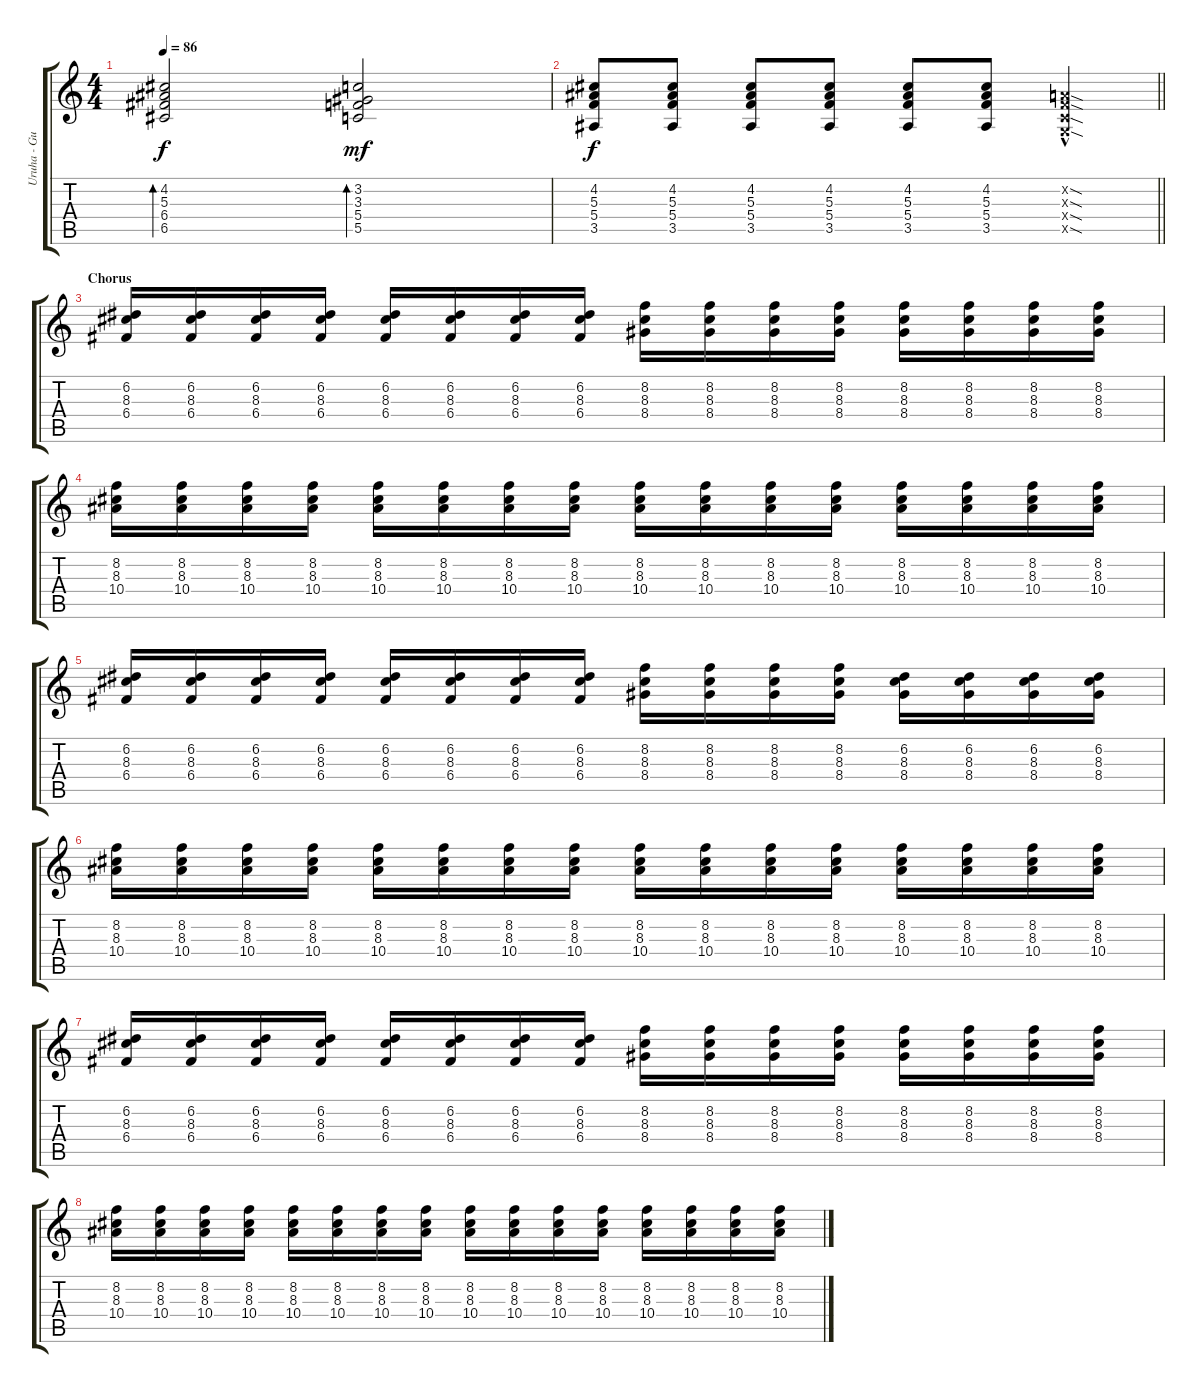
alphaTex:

\track ("Uruha - Guitar 1" "Uruha - Gu") {instrument overdrivenguitar}
\staff {score tabs}
\tuning (D4 A3 F3 C3 G2 D2) {hide}
\ts (4 4)
\tempo 86
\clef g2
\ks c
(4.2 5.3 6.4 6.5).2{bd 120 dy f} (3.2 3.3 5.4 5.5).2{bd 120 dy mf} |
\barLineRight lightlight
(4.2 5.3 5.4 3.5).8{dy f} (4.2 5.3 5.4 3.5).8 (4.2 5.3 5.4 3.5).8 (4.2 5.3 5.4 3.5).8 (4.2 5.3 5.4 3.5).8 (4.2 5.3 5.4 3.5).8 (0.2{sod hac x} 0.3{sod hac x} 0.4{sod hac x} 0.5{sod hac x}).4{instrument overdrivenguitar} |
\section ("" "Chorus")
(6.2 8.3 6.4).16 (6.2 8.3 6.4).16 (6.2 8.3 6.4).16 (6.2 8.3 6.4).16 (6.2 8.3 6.4).16 (6.2 8.3 6.4).16 (6.2 8.3 6.4).16 (6.2 8.3 6.4).16 (8.2 8.3 8.4).16 (8.2 8.3 8.4).16 (8.2 8.3 8.4).16 (8.2 8.3 8.4).16 (8.2 8.3 8.4).16 (8.2 8.3 8.4).16 (8.2 8.3 8.4).16 (8.2 8.3 8.4).16 |
(8.2 8.3 10.4).16 (8.2 8.3 10.4).16 (8.2 8.3 10.4).16 (8.2 8.3 10.4).16 (8.2 8.3 10.4).16 (8.2 8.3 10.4).16 (8.2 8.3 10.4).16 (8.2 8.3 10.4).16 (8.2 8.3 10.4).16 (8.2 8.3 10.4).16 (8.2 8.3 10.4).16 (8.2 8.3 10.4).16 (8.2 8.3 10.4).16 (8.2 8.3 10.4).16 (8.2 8.3 10.4).16 (8.2 8.3 10.4).16 |
(6.2 8.3 6.4).16 (6.2 8.3 6.4).16 (6.2 8.3 6.4).16 (6.2 8.3 6.4).16 (6.2 8.3 6.4).16 (6.2 8.3 6.4).16 (6.2 8.3 6.4).16 (6.2 8.3 6.4).16 (8.2 8.3 8.4).16 (8.2 8.3 8.4).16 (8.2 8.3 8.4).16 (8.2 8.3 8.4).16 (6.2 8.3 8.4).16 (6.2 8.3 8.4).16 (6.2 8.3 8.4).16 (6.2 8.3 8.4).16 |
(8.2 8.3 10.4).16 (8.2 8.3 10.4).16 (8.2 8.3 10.4).16 (8.2 8.3 10.4).16 (8.2 8.3 10.4).16 (8.2 8.3 10.4).16 (8.2 8.3 10.4).16 (8.2 8.3 10.4).16 (8.2 8.3 10.4).16 (8.2 8.3 10.4).16 (8.2 8.3 10.4).16 (8.2 8.3 10.4).16 (8.2 8.3 10.4).16 (8.2 8.3 10.4).16 (8.2 8.3 10.4).16 (8.2 8.3 10.4).16 |
(6.2 8.3 6.4).16 (6.2 8.3 6.4).16 (6.2 8.3 6.4).16 (6.2 8.3 6.4).16 (6.2 8.3 6.4).16 (6.2 8.3 6.4).16 (6.2 8.3 6.4).16 (6.2 8.3 6.4).16 (8.2 8.3 8.4).16 (8.2 8.3 8.4).16 (8.2 8.3 8.4).16 (8.2 8.3 8.4).16 (8.2 8.3 8.4).16 (8.2 8.3 8.4).16 (8.2 8.3 8.4).16 (8.2 8.3 8.4).16 |
(8.2 8.3 10.4).16 (8.2 8.3 10.4).16 (8.2 8.3 10.4).16 (8.2 8.3 10.4).16 (8.2 8.3 10.4).16 (8.2 8.3 10.4).16 (8.2 8.3 10.4).16 (8.2 8.3 10.4).16 (8.2 8.3 10.4).16 (8.2 8.3 10.4).16 (8.2 8.3 10.4).16 (8.2 8.3 10.4).16 (8.2 8.3 10.4).16 (8.2 8.3 10.4).16 (8.2 8.3 10.4).16 (8.2 8.3 10.4).16
